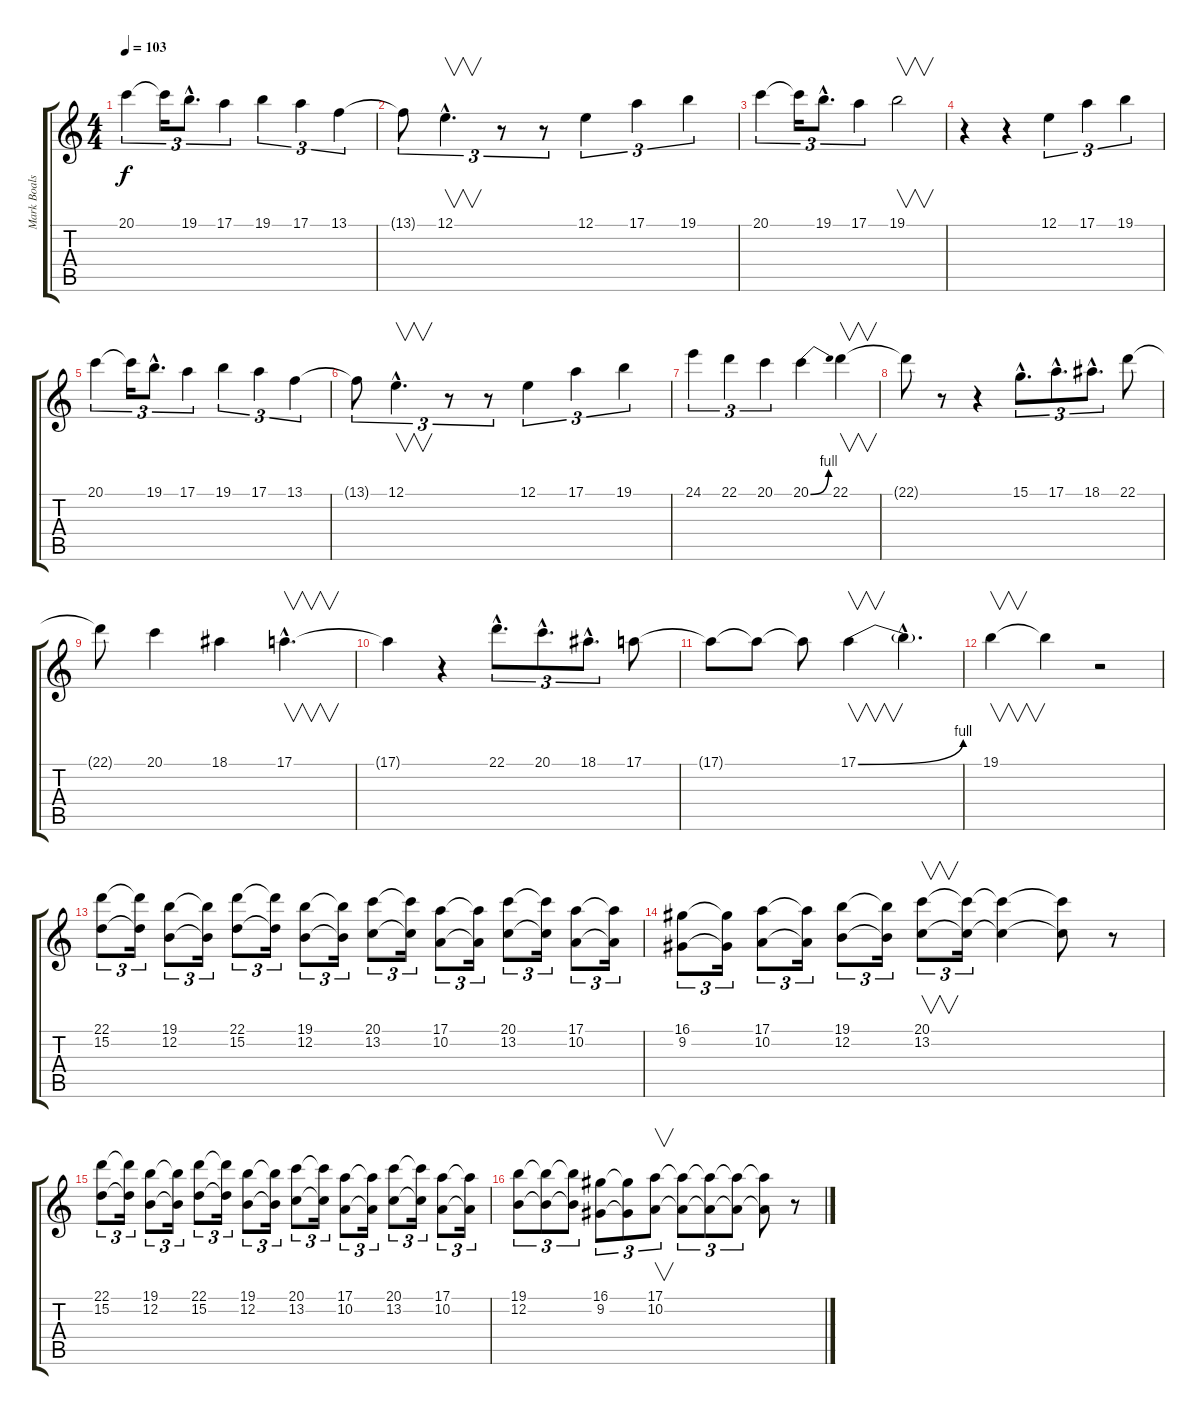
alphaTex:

\track ("Mark Boals" "Mark Boals") {instrument lead6voice}
\staff {score tabs}
\tuning (E4 B3 G3 D3 A2 E2) {hide}
\ts (4 4)
\tempo 103
\clef g2
\ks c
20.1.4{tu (3 2) dy f} 20.1{t}.16{tu (3 2)} 19.1{hac}.8{d tu (3 2)} 17.1.4{tu (3 2)} 19.1.4{tu (3 2)} 17.1.4{tu (3 2)} 13.1.4{tu (3 2)} |
13.1{t}.8{tu (3 2)} 12.1{hac}.4{v d tu (3 2)} r.8{tu (3 2)} r.8{tu (3 2)} 12.1.4{tu (3 2)} 17.1.4{tu (3 2)} 19.1.4{tu (3 2)} |
20.1.4{tu (3 2)} 20.1{t}.16{tu (3 2)} 19.1{hac}.8{d tu (3 2)} 17.1.4{tu (3 2)} 19.1.2{v} |
r.4 r.4 12.1.4{tu (3 2)} 17.1.4{tu (3 2)} 19.1.4{tu (3 2)} |
20.1.4{tu (3 2)} 20.1{t}.16{tu (3 2)} 19.1{hac}.8{d tu (3 2)} 17.1.4{tu (3 2)} 19.1.4{tu (3 2)} 17.1.4{tu (3 2)} 13.1.4{tu (3 2)} |
13.1{t}.8{tu (3 2)} 12.1{hac}.4{v d tu (3 2)} r.8{tu (3 2)} r.8{tu (3 2)} 12.1.4{tu (3 2)} 17.1.4{tu (3 2)} 19.1.4{tu (3 2)} |
24.1.4{tu (3 2)} 22.1.4{tu (3 2)} 20.1.4{tu (3 2)} 20.1{be (bend 0 0 60 4)}.4 22.1.4{v} |
22.1{t}.8 r.8 r.4 15.1{hac}.8{d tu (3 2)} 17.1{hac}.8{d tu (3 2)} 18.1{hac}.8{d tu (3 2)} 22.1.8 |
22.1{t}.8 20.1.4 18.1.4 17.1{hac}.4{v d} |
17.1{t}.4 r.4 22.1{hac}.8{d tu (3 2)} 20.1{hac}.8{d tu (3 2)} 18.1{hac}.8{d tu (3 2)} 17.1.8 |
17.1{t}.8 17.1{t}.8 17.1{t}.8 17.1{be (bend 0 0 60 4)}.4{v} 17.1{hac t}.4{d} |
19.1.4{v} 19.1{t}.4 r.2 |
(22.1 15.2).8{tu (3 2)} (22.1{t} 15.2{t}).16{tu (3 2)} (19.1 12.2).8{tu (3 2)} (19.1{t} 12.2{t}).16{tu (3 2)} (22.1 15.2).8{tu (3 2)} (22.1{t} 15.2{t}).16{tu (3 2)} (19.1 12.2).8{tu (3 2)} (19.1{t} 12.2{t}).16{tu (3 2)} (20.1 13.2).8{tu (3 2)} (20.1{t} 13.2{t}).16{tu (3 2)} (17.1 10.2).8{tu (3 2)} (17.1{t} 10.2{t}).16{tu (3 2)} (20.1 13.2).8{tu (3 2)} (20.1{t} 13.2{t}).16{tu (3 2)} (17.1 10.2).8{tu (3 2)} (17.1{t} 10.2{t}).16{tu (3 2)} |
(16.1 9.2).8{tu (3 2)} (16.1{t} 9.2{t}).16{tu (3 2)} (17.1 10.2).8{tu (3 2)} (17.1{t} 10.2{t}).16{tu (3 2)} (19.1 12.2).8{tu (3 2)} (19.1{t} 12.2{t}).16{tu (3 2)} (20.1 13.2).8{v tu (3 2)} (20.1{t} 13.2{t}).16{tu (3 2)} (20.1{t} 13.2{t}).4 (20.1{t} 13.2{t}).8 r.8 |
(22.1 15.2).8{tu (3 2)} (22.1{t} 15.2{t}).16{tu (3 2)} (19.1 12.2).8{tu (3 2)} (19.1{t} 12.2{t}).16{tu (3 2)} (22.1 15.2).8{tu (3 2)} (22.1{t} 15.2{t}).16{tu (3 2)} (19.1 12.2).8{tu (3 2)} (19.1{t} 12.2{t}).16{tu (3 2)} (20.1 13.2).8{tu (3 2)} (20.1{t} 13.2{t}).16{tu (3 2)} (17.1 10.2).8{tu (3 2)} (17.1{t} 10.2{t}).16{tu (3 2)} (20.1 13.2).8{tu (3 2)} (20.1{t} 13.2{t}).16{tu (3 2)} (17.1 10.2).8{tu (3 2)} (17.1{t} 10.2{t}).16{tu (3 2)} |
(19.1 12.2).8{tu (3 2)} (19.1{t} 12.2{t}).8{tu (3 2)} (19.1{t} 12.2{t}).8{tu (3 2)} (16.1 9.2).8{tu (3 2)} (16.1{t} 9.2{t}).8{tu (3 2)} (17.1 10.2).8{v tu (3 2)} (17.1{t} 10.2{t}).8{tu (3 2)} (17.1{t} 10.2{t}).8{tu (3 2)} (17.1{t} 10.2{t}).8{tu (3 2)} (17.1{t} 10.2{t}).8 r.8
